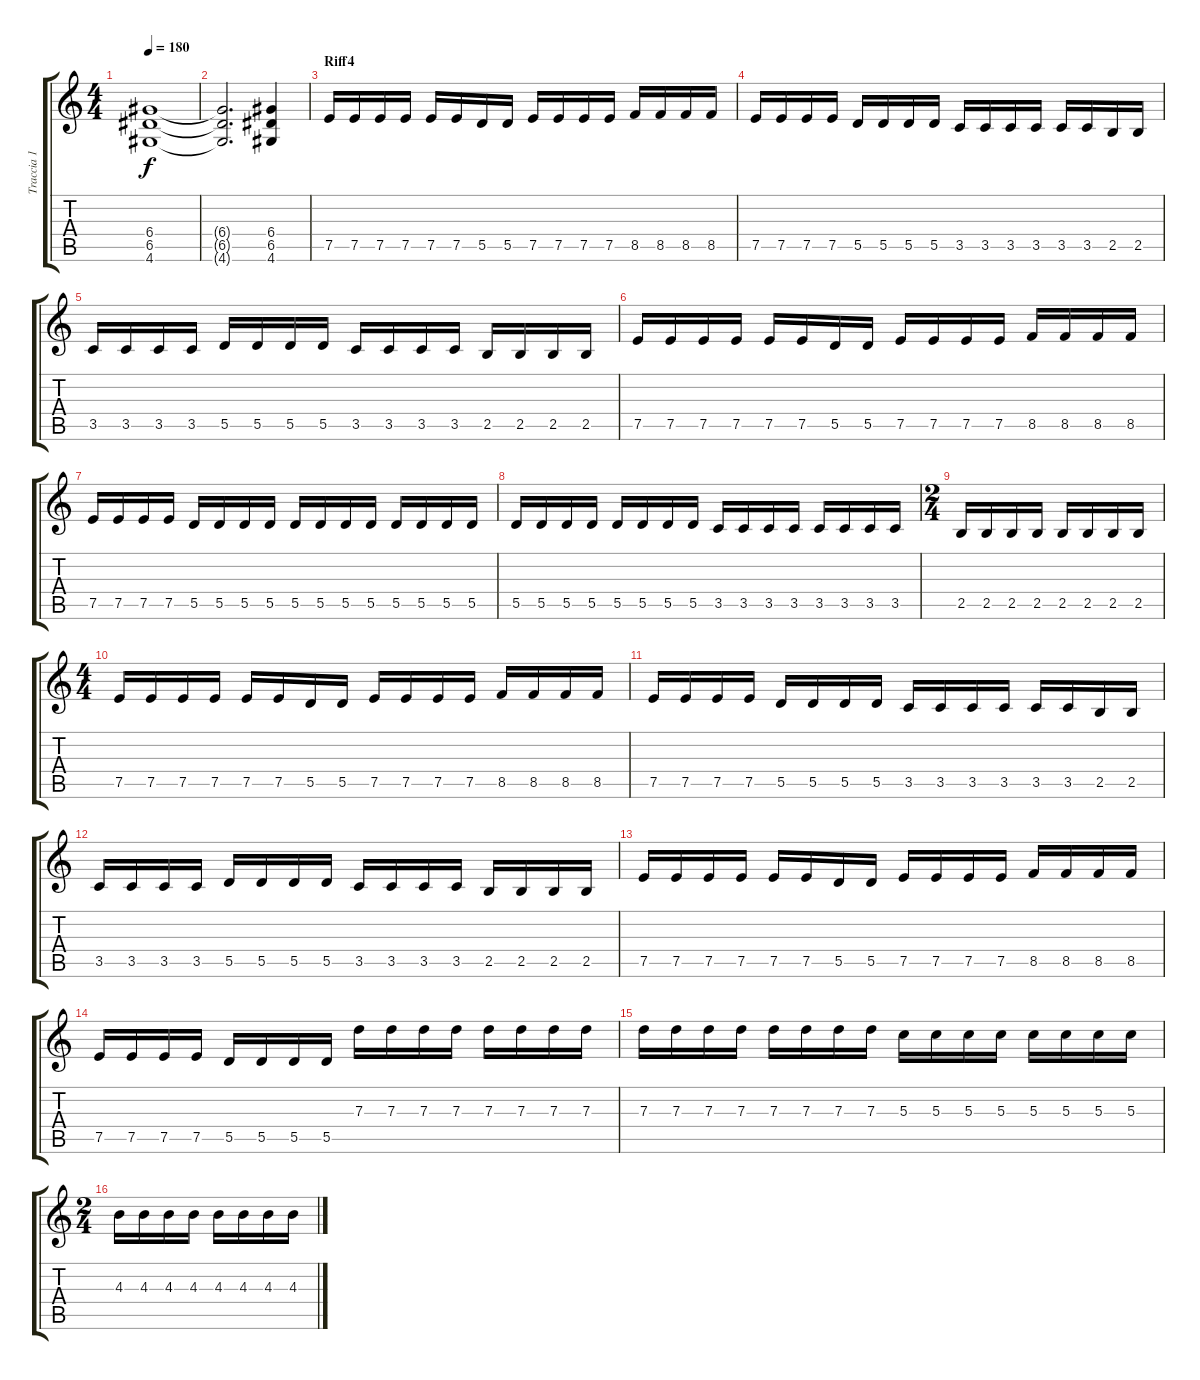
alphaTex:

\track ("Traccia 1" "Traccia 1") {instrument overdrivenguitar}
\staff {score tabs}
\tuning (E4 B3 G3 D3 A2 E2) {hide}
\ts (4 4)
\tempo 180
\clef g2
\ks c
(6.4 6.5 4.6).1{dy f} |
(6.4{t} 6.5{t} 4.6{t}).2{d} (6.4 6.5 4.6).4 |
\section ("" "Riff4")
7.5.16 7.5.16 7.5.16 7.5.16 7.5.16 7.5.16 5.5.16 5.5.16 7.5.16 7.5.16 7.5.16 7.5.16 8.5.16 8.5.16 8.5.16 8.5.16 |
7.5.16 7.5.16 7.5.16 7.5.16 5.5.16 5.5.16 5.5.16 5.5.16 3.5.16 3.5.16 3.5.16 3.5.16 3.5.16 3.5.16 2.5.16 2.5.16 |
3.5.16 3.5.16 3.5.16 3.5.16 5.5.16 5.5.16 5.5.16 5.5.16 3.5.16 3.5.16 3.5.16 3.5.16 2.5.16 2.5.16 2.5.16 2.5.16 |
7.5.16 7.5.16 7.5.16 7.5.16 7.5.16 7.5.16 5.5.16 5.5.16 7.5.16 7.5.16 7.5.16 7.5.16 8.5.16 8.5.16 8.5.16 8.5.16 |
7.5.16 7.5.16 7.5.16 7.5.16 5.5.16 5.5.16 5.5.16 5.5.16 5.5.16 5.5.16 5.5.16 5.5.16 5.5.16 5.5.16 5.5.16 5.5.16 |
5.5.16 5.5.16 5.5.16 5.5.16 5.5.16 5.5.16 5.5.16 5.5.16 3.5.16 3.5.16 3.5.16 3.5.16 3.5.16 3.5.16 3.5.16 3.5.16 |
\ts (2 4)
2.5.16 2.5.16 2.5.16 2.5.16 2.5.16 2.5.16 2.5.16 2.5.16 |
\ts (4 4)
7.5.16 7.5.16 7.5.16 7.5.16 7.5.16 7.5.16 5.5.16 5.5.16 7.5.16 7.5.16 7.5.16 7.5.16 8.5.16 8.5.16 8.5.16 8.5.16 |
7.5.16 7.5.16 7.5.16 7.5.16 5.5.16 5.5.16 5.5.16 5.5.16 3.5.16 3.5.16 3.5.16 3.5.16 3.5.16 3.5.16 2.5.16 2.5.16 |
3.5.16 3.5.16 3.5.16 3.5.16 5.5.16 5.5.16 5.5.16 5.5.16 3.5.16 3.5.16 3.5.16 3.5.16 2.5.16 2.5.16 2.5.16 2.5.16 |
7.5.16 7.5.16 7.5.16 7.5.16 7.5.16 7.5.16 5.5.16 5.5.16 7.5.16 7.5.16 7.5.16 7.5.16 8.5.16 8.5.16 8.5.16 8.5.16 |
7.5.16 7.5.16 7.5.16 7.5.16 5.5.16 5.5.16 5.5.16 5.5.16 7.3.16 7.3.16 7.3.16 7.3.16 7.3.16 7.3.16 7.3.16 7.3.16 |
7.3.16 7.3.16 7.3.16 7.3.16 7.3.16 7.3.16 7.3.16 7.3.16 5.3.16 5.3.16 5.3.16 5.3.16 5.3.16 5.3.16 5.3.16 5.3.16 |
\ts (2 4)
4.3.16 4.3.16 4.3.16 4.3.16 4.3.16 4.3.16 4.3.16 4.3.16
